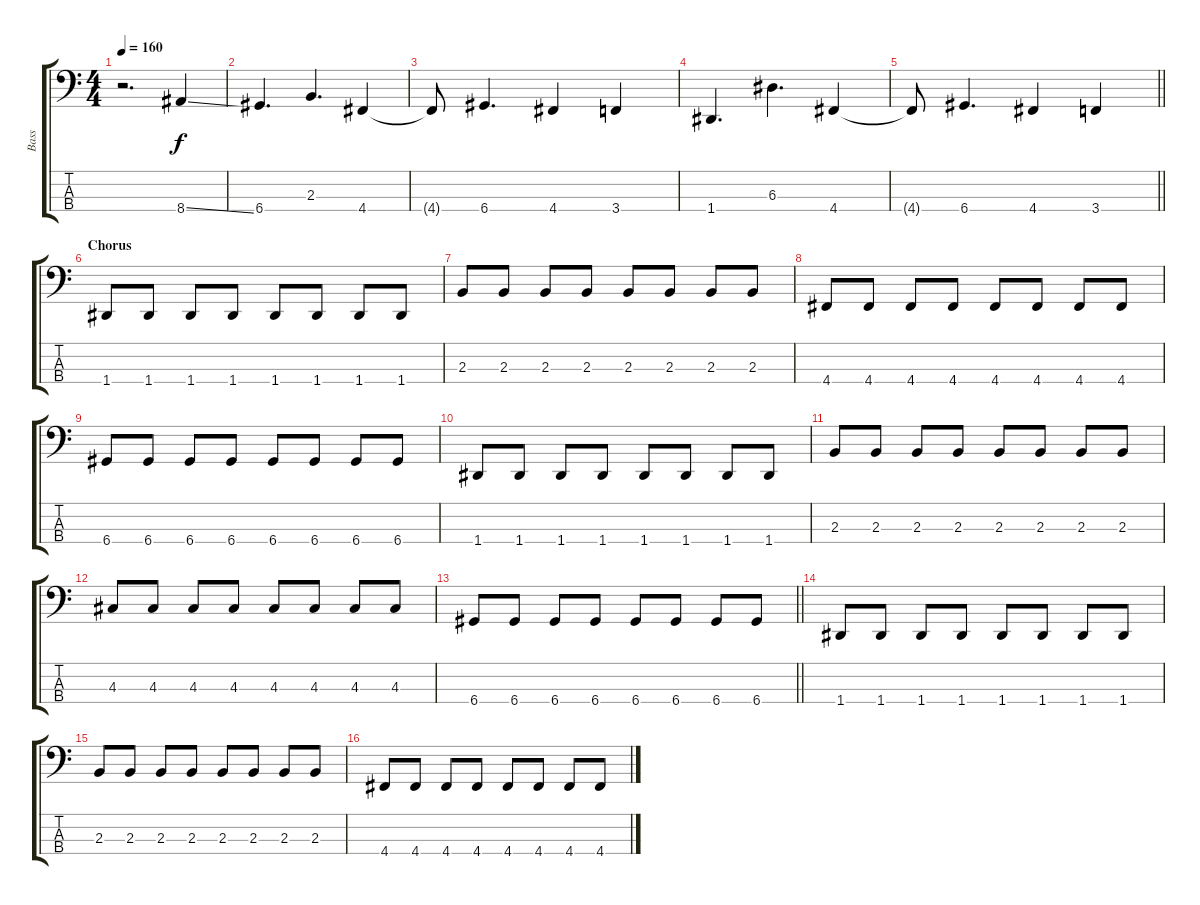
\track ("Bass" "Bass") {instrument electricbassfinger}
\staff {score tabs}
\tuning (G2 D2 A1 D1) {hide}
\ts (4 4)
\tempo 160
\clef f4
\ks c
r.2{d dy f} 8.4{ss}.4 |
6.4.4{d} 2.3.4{d} 4.4.4 |
4.4{t}.8 6.4.4{d} 4.4.4 3.4.4 |
1.4.4{d} 6.3.4{d} 4.4.4 |
\barLineRight lightlight
4.4{t}.8 6.4.4{d} 4.4.4 3.4.4 |
\section ("" "Chorus")
1.4.8 1.4.8 1.4.8 1.4.8 1.4.8 1.4.8 1.4.8 1.4.8 |
2.3.8 2.3.8 2.3.8 2.3.8 2.3.8 2.3.8 2.3.8 2.3.8 |
4.4.8 4.4.8 4.4.8 4.4.8 4.4.8 4.4.8 4.4.8 4.4.8 |
6.4.8 6.4.8 6.4.8 6.4.8 6.4.8 6.4.8 6.4.8 6.4.8 |
1.4.8 1.4.8 1.4.8 1.4.8 1.4.8 1.4.8 1.4.8 1.4.8 |
2.3.8 2.3.8 2.3.8 2.3.8 2.3.8 2.3.8 2.3.8 2.3.8 |
4.3.8 4.3.8 4.3.8 4.3.8 4.3.8 4.3.8 4.3.8 4.3.8 |
\barLineRight lightlight
6.4.8 6.4.8 6.4.8 6.4.8 6.4.8 6.4.8 6.4.8 6.4.8 |
1.4.8 1.4.8 1.4.8 1.4.8 1.4.8 1.4.8 1.4.8 1.4.8 |
2.3.8 2.3.8 2.3.8 2.3.8 2.3.8 2.3.8 2.3.8 2.3.8 |
4.4.8 4.4.8 4.4.8 4.4.8 4.4.8 4.4.8 4.4.8 4.4.8
